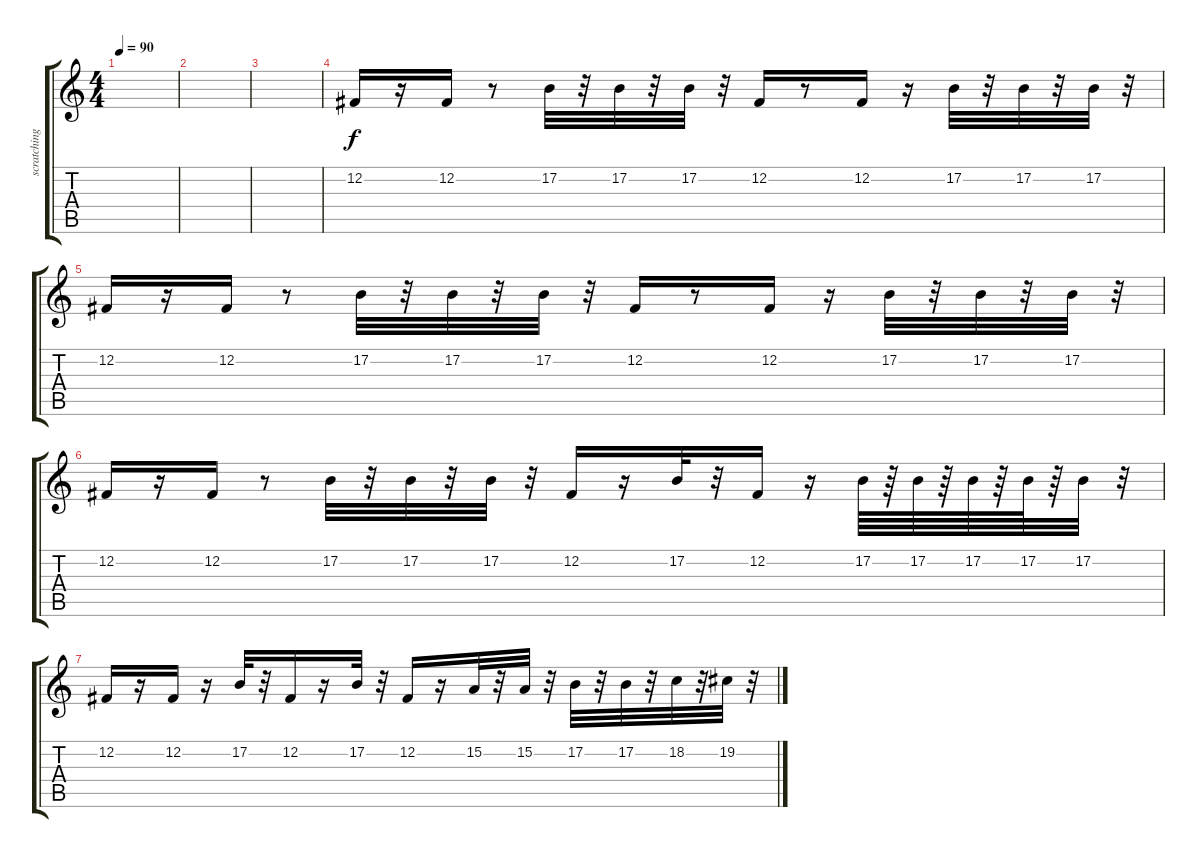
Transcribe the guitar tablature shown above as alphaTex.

\track ("scratching" "scratching") {instrument lead2sawtooth}
\staff {score tabs}
\tuning (B3 Gb3 D3 A2 E2 B1) {hide}
\ts (4 4)
\tempo 90
\clef g2
\ks c
|
|
|
12.2.16 r.16 12.2.16 r.8 17.2.32 r.32 17.2.32 r.32 17.2.32 r.32 12.2.16 r.8 12.2.16 r.16 17.2.32 r.32 17.2.32 r.32 17.2.32 r.32 |
12.2.16 r.16 12.2.16 r.8 17.2.32 r.32 17.2.32 r.32 17.2.32 r.32 12.2.16 r.8 12.2.16 r.16 17.2.32 r.32 17.2.32 r.32 17.2.32 r.32 |
12.2.16 r.16 12.2.16 r.8 17.2.32 r.32 17.2.32 r.32 17.2.32 r.32 12.2.16 r.16 17.2.32 r.32 12.2.16 r.16 17.2.64 r.64 17.2.64 r.64 17.2.64 r.64 17.2.64 r.64 17.2.32 r.32 |
12.2.16 r.16 12.2.16 r.16 17.2.32 r.32 12.2.16 r.16 17.2.32 r.32 12.2.16 r.16 15.2.32 r.32 15.2.32 r.32 17.2.32 r.32 17.2.32 r.32 18.2.32 r.32 19.2.32 r.32
